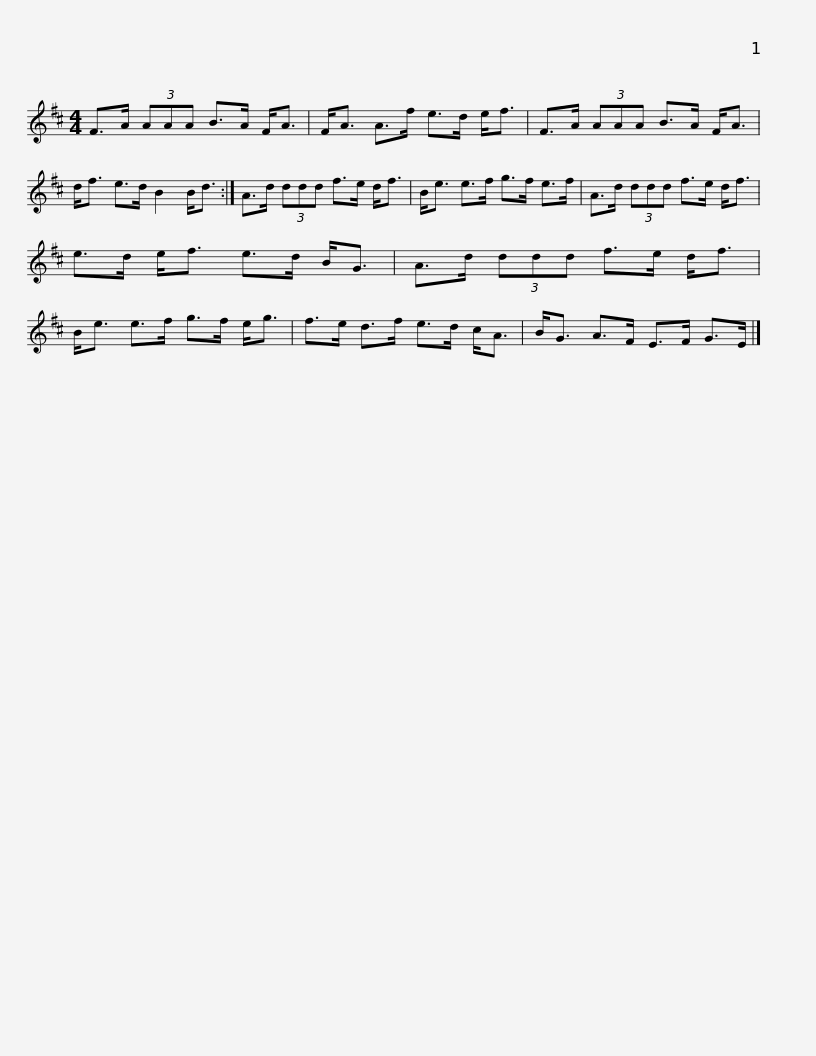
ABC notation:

X:1
L:1/8
M:4/4
I:linebreak $
K:D
V:1 treble
V:1
 F>A (3AAA B>A F<A | F<A A>f e>d e<f | F>A (3AAA B>A F<A | d<f e>d B2 B<d :|$ A>d (3ddd f>e d<f | %5
 B<e e>f g>f e>f | A>d (3ddd f>e d<f | e>d e<f e>d B<G |$ A>d (3ddd f>e d<f | B<e e>f g>f e<g | %10
 f>e d>f e>d c<A | B<G A>F E>F G>E |] %12
